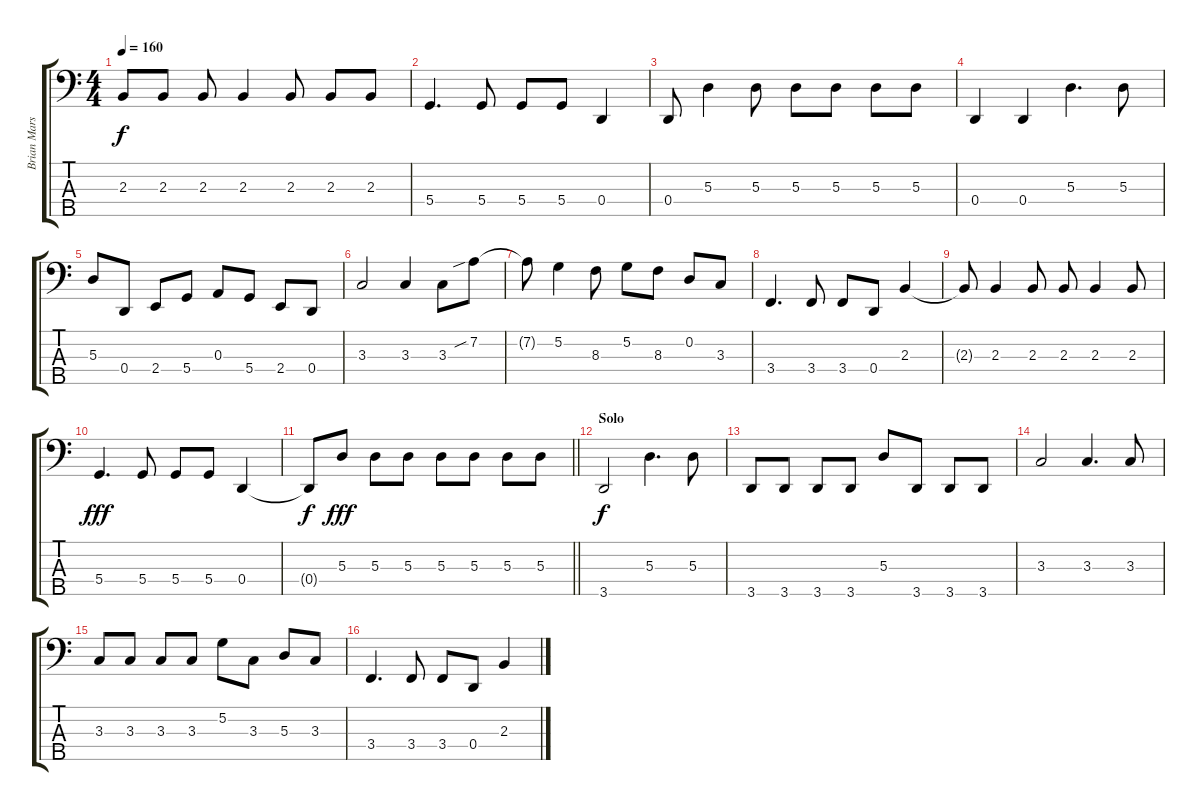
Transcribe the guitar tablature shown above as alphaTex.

\track ("Brian Marshall [Bass Guitar]" "Brian Mars") {instrument electricbassfinger}
\staff {score tabs}
\tuning (G2 D2 A1 D1 B0) {hide}
\ts (4 4)
\tempo 160
\clef f4
\ks c
2.3.8{dy f} 2.3.8 2.3.8 2.3.4 2.3.8 2.3.8 2.3.8 |
5.4.4{d} 5.4.8 5.4.8 5.4.8 0.4.4 |
0.4.8 5.3.4 5.3.8 5.3.8 5.3.8 5.3.8 5.3.8 |
0.4.4 0.4.4 5.3.4{d} 5.3.8 |
5.3.8 0.4.8 2.4.8 5.4.8 0.3.8 5.4.8 2.4.8 0.4.8 |
3.3.2 3.3.4 3.3.8 7.2{sib}.8 |
7.2{t}.8 5.2.4 8.3.8 5.2.8 8.3.8 0.2.8 3.3.8 |
3.4.4{d} 3.4.8 3.4.8 0.4.8 2.3.4 |
2.3{t}.8 2.3.4 2.3.8 2.3.8 2.3.4 2.3.8 |
5.4.4{d dy fff} 5.4.8 5.4.8 5.4.8 0.4.4 |
\barLineRight lightlight
0.4{t}.8{dy f} 5.3.8{dy fff} 5.3.8 5.3.8 5.3.8 5.3.8 5.3.8 5.3.8 |
\section ("" "Solo")
3.5.2{dy f} 5.3.4{d} 5.3.8 |
3.5.8 3.5.8 3.5.8 3.5.8 5.3.8 3.5.8 3.5.8 3.5.8 |
3.3.2 3.3.4{d} 3.3.8 |
3.3.8 3.3.8 3.3.8 3.3.8 5.2.8 3.3.8 5.3.8 3.3.8 |
3.4.4{d} 3.4.8 3.4.8 0.4.8 2.3.4
